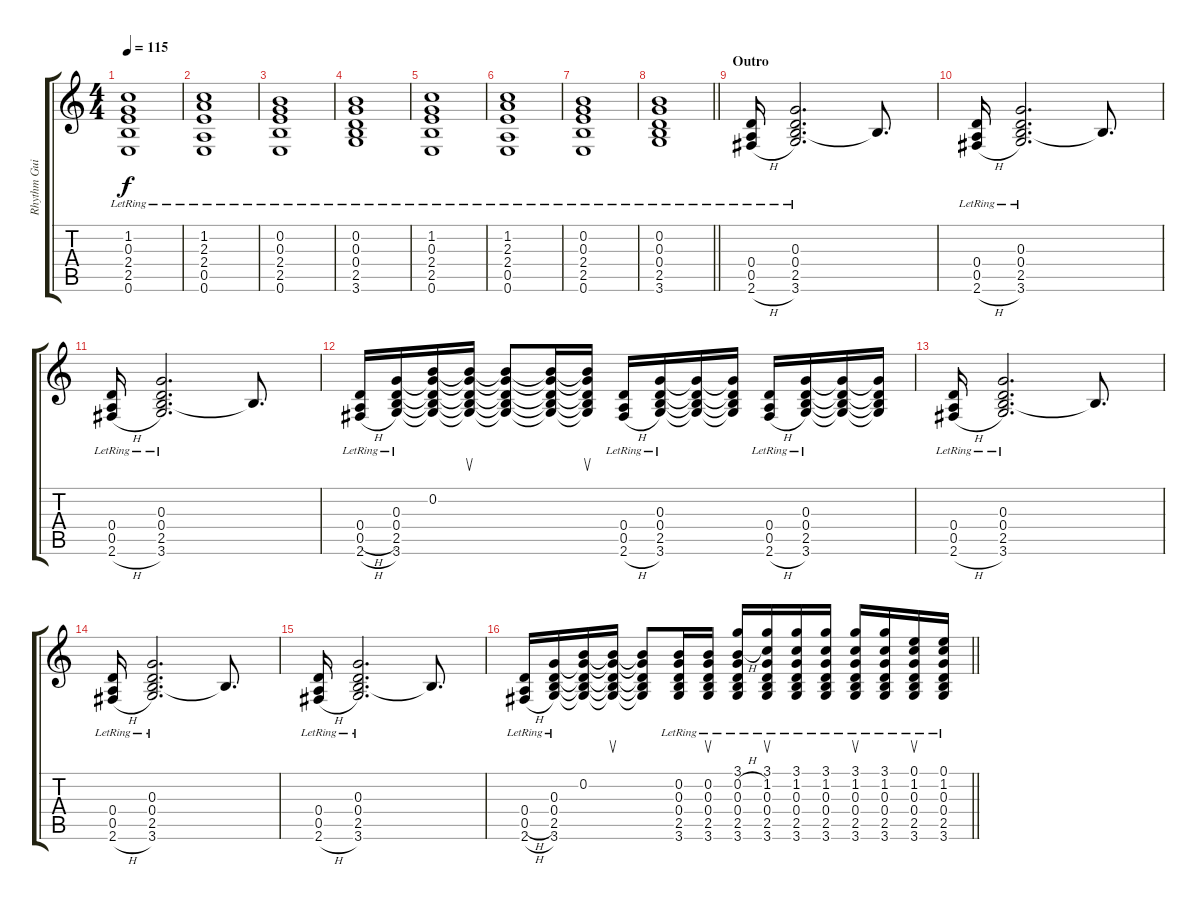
\track ("Rhythm Guitar" "Rhythm Gui") {instrument acousticguitarnylon}
\staff {score tabs}
\tuning (E4 B3 G3 D3 A2 E2) {hide}
\ts (4 4)
\tempo 115
\clef g2
\ks c
(1.2{lr} 0.3{lr} 2.4{lr} 2.5{lr} 0.6{lr}).1{dy f} |
(1.2{lr} 2.3{lr} 2.4{lr} 0.5{lr} 0.6{lr}).1 |
(0.2{lr} 0.3{lr} 2.4{lr} 2.5{lr} 0.6{lr}).1 |
(0.2{lr} 0.3{lr} 0.4{lr} 2.5{lr} 3.6{lr}).1 |
(1.2{lr} 0.3{lr} 2.4{lr} 2.5{lr} 0.6{lr}).1 |
(1.2{lr} 2.3{lr} 2.4{lr} 0.5{lr} 0.6{lr}).1 |
(0.2{lr} 0.3{lr} 2.4{lr} 2.5{lr} 0.6{lr}).1 |
\barLineRight lightlight
(0.2{lr} 0.3{lr} 0.4{lr} 2.5{lr} 3.6{lr}).1 |
\section ("" "Outro")
(0.4{lr} 0.5{lr} 2.6{h lr}).16 (0.3{lr} 0.4{lr} 2.5{lr} 3.6{lr}).2{d} 2.5{t}.8{d} |
(0.4{lr} 0.5{lr} 2.6{h lr}).16 (0.3{lr} 0.4{lr} 2.5{lr} 3.6{lr}).2{d} 2.5{t}.8{d} |
(0.4{lr} 0.5{lr} 2.6{h lr}).16 (0.3{lr} 0.4{lr} 2.5{lr} 3.6{lr}).2{d} 2.5{t}.8{d} |
(0.4{lr} 0.5{h lr} 2.6{h lr}).16 (0.3{lr} 0.4{lr} 2.5{lr} 3.6{lr}).16 (0.2 0.3{t} 0.4{t} 2.5{t} 3.6{t}).16 (0.2{t} 0.3{t} 0.4{t} 2.5{t} 3.6{t}).16{su} (0.2{t} 0.3{t} 0.4{t} 2.5{t} 3.6{t}).8 (0.2{t} 0.3{t} 0.4{t} 2.5{t} 3.6{t}).16 (0.2{t} 0.3{t} 0.4{t} 2.5{t} 3.6{t}).16{su} (0.4{lr} 0.5{lr} 2.6{h lr}).16 (0.3{lr} 0.4{lr} 2.5{lr} 3.6{lr}).16 (0.3{t} 0.4{t} 2.5{t} 3.6{t}).16 (0.3{t} 0.4{t} 2.5{t} 3.6{t}).16 (0.4{lr} 0.5{lr} 2.6{h lr}).16 (0.3{lr} 0.4{lr} 2.5{lr} 3.6{lr}).16 (0.3{t} 0.4{t} 2.5{t} 3.6{t}).16 (0.3{t} 0.4{t} 2.5{t} 3.6{t}).16 |
(0.4{lr} 0.5{lr} 2.6{h lr}).16 (0.3{lr} 0.4{lr} 2.5{lr} 3.6{lr}).2{d} 2.5{t}.8{d} |
(0.4{lr} 0.5{lr} 2.6{h lr}).16 (0.3{lr} 0.4{lr} 2.5{lr} 3.6{lr}).2{d} 2.5{t}.8{d} |
(0.4{lr} 0.5{lr} 2.6{h lr}).16 (0.3{lr} 0.4{lr} 2.5{lr} 3.6{lr}).2{d} 2.5{t}.8{d} |
\barLineRight lightlight
(0.4{lr} 0.5{h lr} 2.6{h lr}).16 (0.3{lr} 0.4{lr} 2.5{lr} 3.6{lr}).16 (0.2 0.3{t} 0.4{t} 2.5{t} 3.6{t}).16 (0.2{t} 0.3{t} 0.4{t} 2.5{t} 3.6{t}).16{su} (0.2{t} 0.3{t} 0.4{t} 2.5{t} 3.6{t}).8 (0.2{lr} 0.3{lr} 0.4{lr} 2.5{lr} 3.6{lr}).16 (0.2{lr} 0.3{lr} 0.4{lr} 2.5{lr} 3.6{lr}).16{su} (3.1{lr} 0.2{h lr} 0.3{lr} 0.4{lr} 2.5{lr} 3.6{lr}).16 (3.1{lr} 1.2{lr} 0.3{lr} 0.4{lr} 2.5{lr} 3.6{lr}).16{su} (3.1{lr} 1.2{lr} 0.3{lr} 0.4{lr} 2.5{lr} 3.6{lr}).16 (3.1{lr} 1.2{lr} 0.3{lr} 0.4{lr} 2.5{lr} 3.6{lr}).16 (3.1{lr} 1.2{lr} 0.3{lr} 0.4{lr} 2.5{lr} 3.6{lr}).16{su} (3.1{lr} 1.2{lr} 0.3{lr} 0.4{lr} 2.5{lr} 3.6{lr}).16 (0.1{lr} 1.2{lr} 0.3{lr} 0.4{lr} 2.5{lr} 3.6{lr}).16{su} (0.1{lr} 1.2{lr} 0.3{lr} 0.4{lr} 2.5{lr} 3.6{lr}).16
